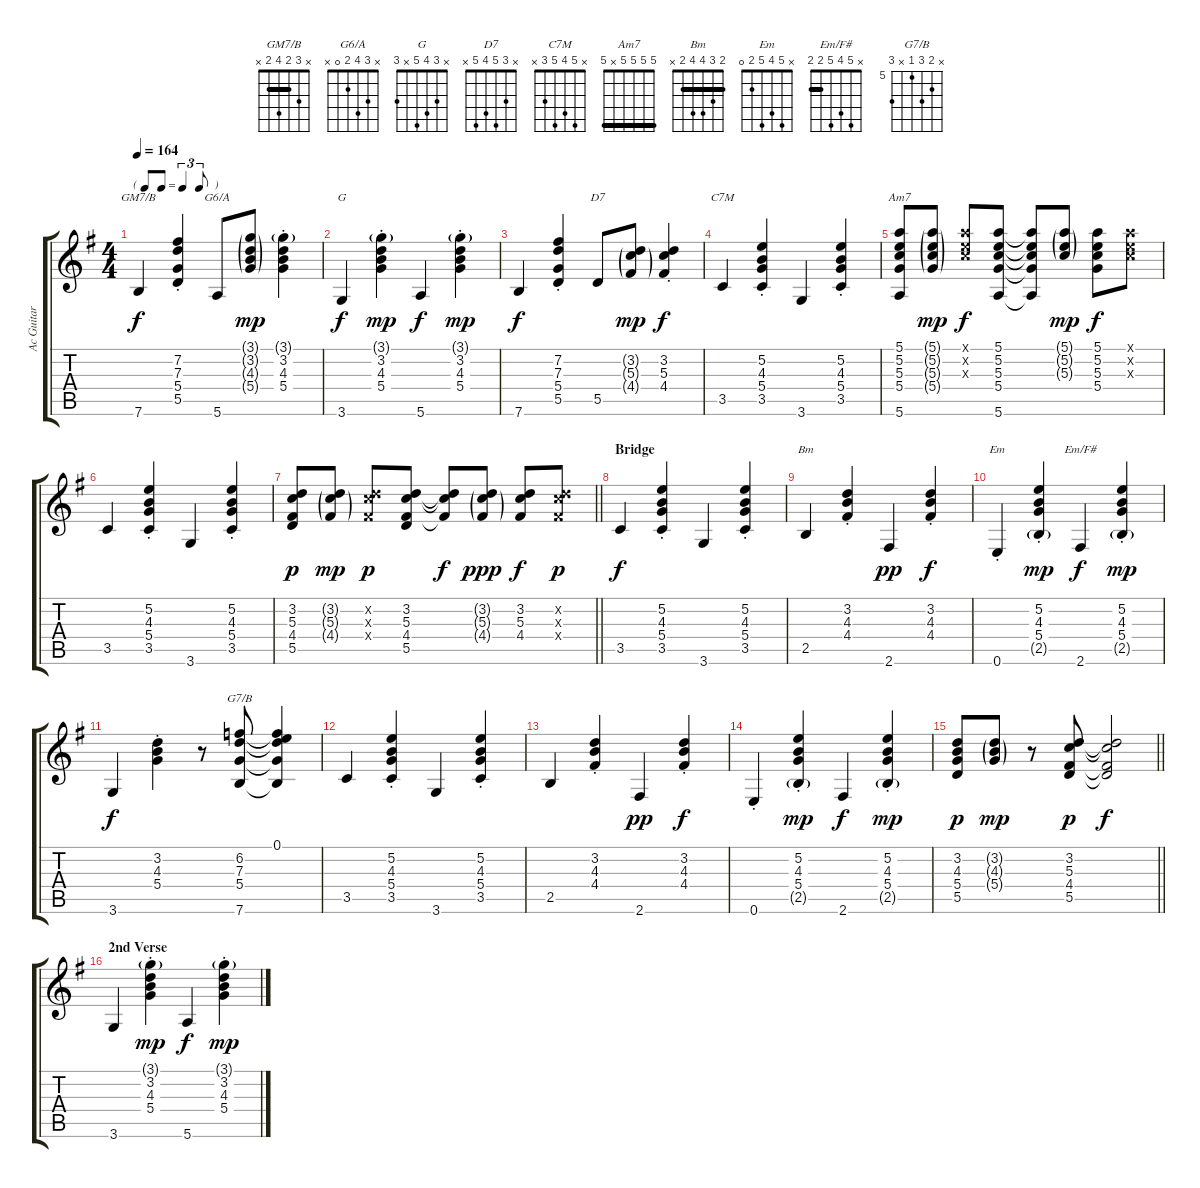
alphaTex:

\track ("Ac Guitar" "Ac Guitar") {instrument acousticguitarsteel}
\staff {score tabs}
\tuning (E4 B3 G3 D3 A2 E2) {hide}
\chord ("GM7/B" x 3 2 4 2 x) {barre 2}
\chord ("G6/A" x 3 4 2 0 x)
\chord ("G" x 3 4 5 x 3)
\chord ("D7" x 3 5 4 5 x)
\chord ("C7M" x 5 4 5 3 x)
\chord ("Am7" 5 5 5 5 x 5) {barre 5}
\chord ("Bm" 2 3 4 4 2 x) {barre 2}
\chord ("Em" x 5 4 5 2 0)
\chord ("Em/F#" x 5 4 5 2 2) {barre 2}
\chord ("G7/B" x 6 7 5 x 7) {firstfret 5}
\ts (4 4)
\tf triplet8th
\tempo 164
\clef g2
\ks g
7.6.4{ch "GM7/B" dy f} (7.2{st} 7.3{st} 5.4{st} 5.5).4 5.6.8{ch "G6/A"} (3.1{g} 3.2{g} 4.3{g} 5.4{g}).8{dy mp} (3.1{g} 3.2{st} 4.3{st} 5.4{st}).4 |
3.6.4{ch "G" dy f} (3.1{g} 3.2{st} 4.3{st} 5.4{st}).4{dy mp} 5.6.4{dy f} (3.1{g} 3.2{st} 4.3{st} 5.4{st}).4{dy mp} |
7.6.4{dy f} (7.2{st} 7.3{st} 5.4{st} 5.5).4 5.5.8{ch "D7"} (3.2{g} 5.3{g} 4.4{g}).8{dy mp} (3.2{st} 5.3{st} 4.4{st}).4{dy f} |
3.5.4{ch "C7M"} (5.2{st} 4.3{st} 5.4{st} 3.5{st}).4 3.6.4 (5.2{st} 4.3{st} 5.4{st} 3.5{st}).4 |
(5.1 5.2 5.3 5.4 5.6).8{ch "Am7"} (5.1{g} 5.2{g} 5.3{g} 5.4{g}).8{dy mp} (5.1{x} 5.2{x} 5.3{x}).8{dy f} (5.1 5.2 5.3 5.4 5.6).8 (5.1{t} 5.2{t} 5.3{t} 5.4{t} 5.6{t}).8 (5.1{g} 5.2{g} 5.3{g}).8{dy mp} (5.1 5.2 5.3 5.4).8{dy f} (5.1{x} 5.2{x} 5.3{x}).8 |
3.5.4 (5.2{st} 4.3{st} 5.4{st} 3.5{st}).4 3.6.4 (5.2{st} 4.3{st} 5.4{st} 3.5{st}).4 |
\barLineRight lightlight
(3.2 5.3 4.4 5.5).8{dy p} (3.2{g} 5.3{g} 4.4{g}).8{dy mp} (3.2{x} 5.3{x} 4.4{x}).8{dy p} (3.2 5.3 4.4 5.5).8 (3.2{t} 5.3{t} 4.4{t}).8{dy f} (3.2{g} 5.3{g} 4.4{g}).8{dy ppp} (3.2 5.3 4.4).8{dy f} (3.2{x} 5.3{x} 4.4{x}).8{dy p} |
\section ("" "Bridge")
3.5.4{dy f} (5.2{st} 4.3{st} 5.4{st} 3.5{st}).4 3.6.4 (5.2{st} 4.3{st} 5.4{st} 3.5{st}).4 |
2.5.4{ch "Bm"} (3.2{st} 4.3{st} 4.4{st}).4 2.6.4{dy pp} (3.2{st} 4.3{st} 4.4{st}).4{dy f} |
0.6{st}.4{ch "Em"} (5.2{st} 4.3{st} 5.4{st} 2.5{g st}).4{dy mp} 2.6.4{ch "Em/F#" dy f} (5.2{st} 4.3{st} 5.4{st} 2.5{g st}).4{dy mp} |
3.6.4{dy f} (3.2{st} 4.3{st} 5.4{st}).4 r.8 (6.2 7.3 5.4 7.6).8{ch "G7/B"} (0.1 6.2{t} 7.3{t} 5.4{t} 7.6{t}).4 |
3.5.4 (5.2{st} 4.3{st} 5.4{st} 3.5{st}).4 3.6.4 (5.2{st} 4.3{st} 5.4{st} 3.5{st}).4 |
2.5.4 (3.2{st} 4.3{st} 4.4{st}).4 2.6.4{dy pp} (3.2{st} 4.3{st} 4.4{st}).4{dy f} |
0.6{st}.4 (5.2{st} 4.3{st} 5.4{st} 2.5{g st}).4{dy mp} 2.6.4{dy f} (5.2{st} 4.3{st} 5.4{st} 2.5{g st}).4{dy mp} |
\barLineRight lightlight
(3.2 4.3 5.4 5.5).8{dy p} (3.2{g} 4.3{g} 5.4{g}).8{dy mp} r.8 (3.2 5.3 4.4 5.5).8{dy p} (3.2{t} 5.3{t} 4.4{t} 5.5{t}).2{dy f} |
\section ("" "2nd Verse")
3.6.4 (3.1{g} 3.2{st} 4.3{st} 5.4{st}).4{dy mp} 5.6.4{dy f} (3.1{g} 3.2{st} 4.3{st} 5.4{st}).4{dy mp}
